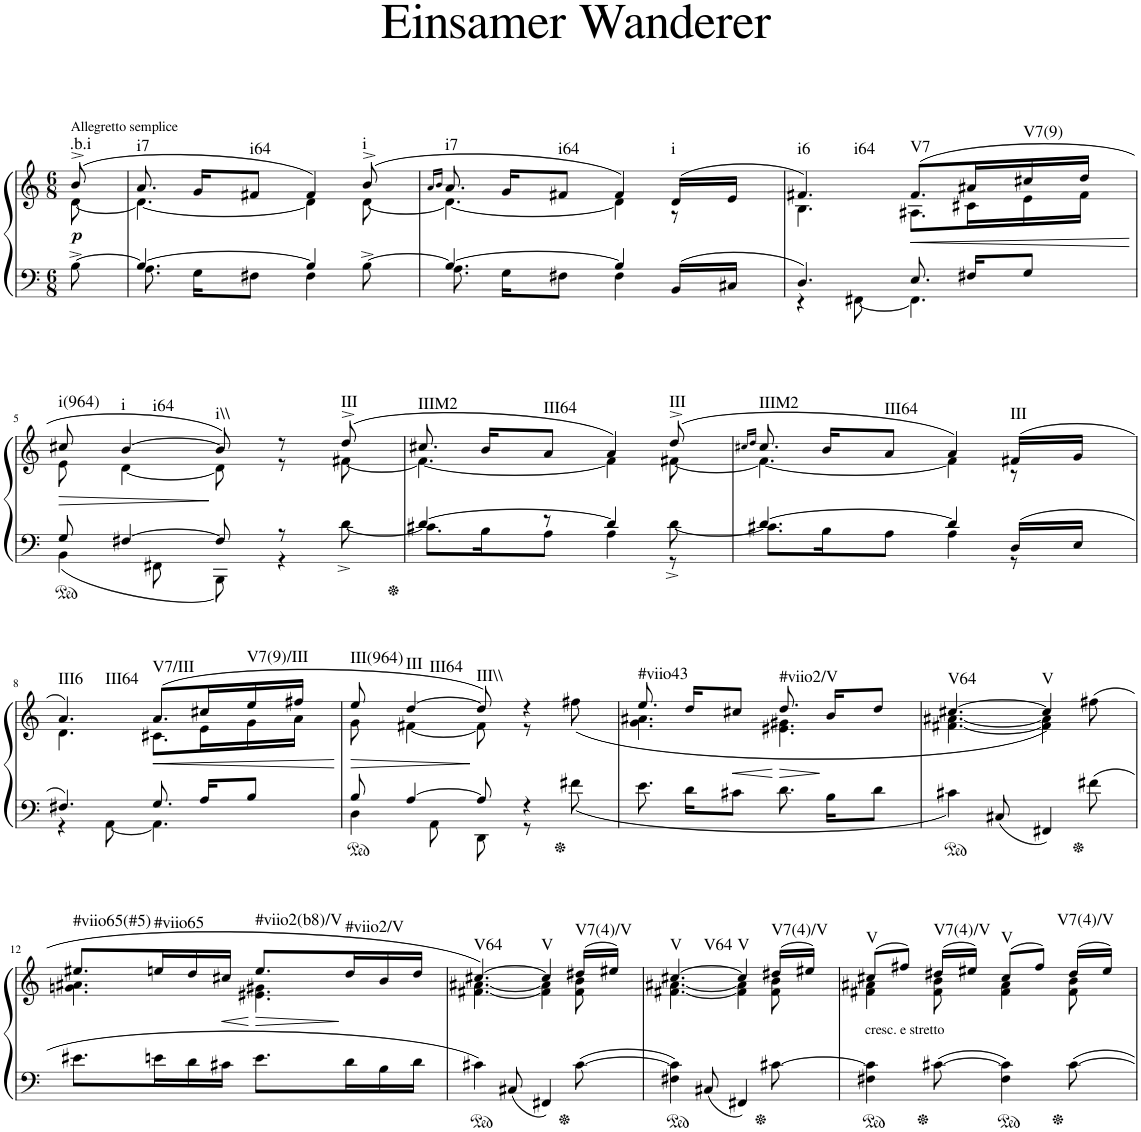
**kern	**kern	**dynam	**harte
*part1	*part1	*part1	*part1
*staff2	*staff1	*staff1/2	*
*I"Piano	*	*	*
*I'Pno.	*	*	*
*clefF4	*clefG2	*	*
*k[]	*k[]	*	*
*M6/8	*M6/8	*	*
=1	=1	=1	=1
*	*^	*	*
!	!LO:TX:a:t=Allegretto semplice	!	!	!
!	!	!	!LO:DY:b	!LO:H:kt=.b.i
[8B^\	(8b^/	[8d\	p	N
=2	=2	=2	=2	=2
*^	*	*	*	*
!	!	!	!	!	!LO:H:kt=i7
4.B/_	8.A\	8.a/	4.d\_	.	N
.	16G\KL	16g/KL	.	.	.
!	!	!	!	!	!LO:H:kt=i64
.	8F#X\J	8f#X/J	.	.	N
4B/]	4F#\	4f#/)	4d\]	.	.
!	!	!	!	!	!LO:H:kt=i
[8B^\	8ryy	(8b^/	[8d\	.	N
=3	=3	=3	=3	=3	=3
.	.	16qa/LL	.	.	.
.	.	16qb/JJ	.	.	.
!	!	!	!	!	!LO:H:kt=i7
4.B/_	8.A\	8.a/	4.d\_	.	N
.	16G\KL	16g/KL	.	.	.
!	!	!	!	!	!LO:H:kt=i64
.	8F#X\J	8f#X/J	.	.	N
4B/]	4F#\	4f#/)	4d\]	.	.
!	!	!	!	!	!LO:H:kt=i
16BB/LL	8ryy	(16d/LL	8r	.	N
16C#X/JJ	.	16e/JJ	.	.	.
=4	=4	=4	=4	=4	=4
!	!	!	!	!	!LO:H:n=1:kt=i6
!	!	!	!	!	!LO:H:n=2:kt=i64
4.D/	4r	4.f#X/)	4.B\	.	N N
.	[8FF#X\	.	.	.	.
!	!	!	!	!LO:HP:b	!LO:H:kt=V7
8.E/	4.FF#\]	(8.f#/L	8.A#X\L	<	N
16F#X/KL	.	16a#X/L	16c#X\L	.	.
!	!	!	!	!	!LO:H:kt=V7(9)
8G/J	.	16cc#X/	16e\	.	N
.	.	16dd/JJ	16f#\JJ	.	.
*v	*v	*	*	*	*
*	*v	*v	*	*
.	.	[	.
!!LO:LB:g=z
=5	=5	=5	=5
*^	*	*	*
!	!	!	!LO:HP:b	!LO:H:kt=i(964)
*	*	*^	*	*
8G/	4BB\	8cc#X/	8e\	>	N
!	!	!	!	!	!LO:H:n=1:kt=i
!	!	!	!	!	!LO:H:n=2:kt=i64
[4F#X/	.	[4b/	[4d\	.	N N
.	8FF#X\	.	.	.	.
!	!	!	!	!	!LO:H:kt=i\\
8F#/]	8BBB\	8b/])	8d\]	]	N
8r	4r	8r	8r	.	.
!	!	!	!	!	!LO:H:kt=III
[8d^\	.	(8dd^/	[8f#X\	.	N
=6	=6	=6	=6	=6	=6
!	!	!	!	!	!LO:H:kt=IIIM2
4d/_	8.c#X\L	8.cc#X/	4.f#\_	.	N
.	16B\K	16b/KL	.	.	.
!	!	!	!	!	!LO:H:kt=III64
8r	8A\J	8a/J	.	.	N
4d/]	4A\	4a/)	4f#\]	.	.
!	!	!	!	!	!LO:H:kt=III
[8d^\	8r	(8dd^/	[8f#X\	.	N
=7	=7	=7	=7	=7	=7
.	.	16qcc#X/LL	.	.	.
.	.	16qdd/JJ	.	.	.
!	!	!	!	!	!LO:H:kt=IIIM2
4.d/_	8.c#X\L	8.cc#/	4.f#\_	.	N
.	16B\K	16b/KL	.	.	.
!	!	!	!	!	!LO:H:kt=III64
.	8A\J	8a/J	.	.	N
4d/]	4A\	4a/)	4f#\]	.	.
!	!	!	!	!	!LO:H:kt=III
16D/LL	8r	(16f#X/LL	8r	.	N
16E/JJ	.	16g/JJ	.	.	.
!!LO:LB:g=z	!!
=8	=8	=8	=8	=8	=8
!	!	!	!	!	!LO:H:n=1:kt=III6
!	!	!	!	!	!LO:H:n=2:kt=III64
4.F#X/	4r	4.a/)	4.d\	.	N N
.	[8AA\	.	.	.	.
!	!	!	!	!LO:HP:b	!LO:H:kt=V7/III
8.G/	4.AA\]	(8.a/L	8.c#X\L	<	N
16A/KL	.	16cc#X/L	16e\L	.	.
!	!	!	!	!	!LO:H:kt=V7(9)/III
8B/J	.	16ee/	16g\	.	N
.	.	16ff#X/JJ	16a\JJ	.	.
*v	*v	*	*	*	*
*	*v	*v	*	*
.	.	[	.
=9	=9	=9	=9
*^	*	*	*
!	!	!	!LO:HP:b	!LO:H:kt=III(964)
*	*	*^	*	*
8B/	4D\	8ee/	8g\	>	N
!	!	!	!	!	!LO:H:n=1:kt=III
!	!	!	!	!	!LO:H:n=2:kt=III64
[4A/	.	[4dd/	[4f#X\	.	N N
.	8AA\	.	.	.	.
!	!	!	!	!	!LO:H:kt=III\\
8A/]	8DD\	8dd/])	8f#\]	]	N
4r	8r	4r	8r	.	.
.	8f#X\	.	(8ff#X\	.	.
=10	=10	=10	=10	=10	=10
!	!	!	!	!	!LO:H:kt=#viio43
*v	*v	*	*	*	*
8.e\	8.ee/	4.g\ 4.a#X\	.	N
16d\KL	16dd/KL	.	.	.
!	!	!	!LO:HP:b	!
8c#X\J	8cc#X/J	.	<	.
!	!	!	!LO:HP:n=1:b	!LO:H:kt=#viio2/V
8.d\	8.dd/	4.e#X\ 4.g#X\	[ >	N
16B\KL	16b/KL	.	]	.
8d\J	8dd/J	.	.	.
=11	=11	=11	=11	=11
!	!	!	!	!LO:H:kt=V64
4c#X\	[4.cc#X/	[4.f#X\ [4.a#X\	.	N
8C#X/	.	.	.	.
!	!	!	!	!LO:H:kt=V
4FF#X/	4cc#/])	4f#\] 4a#\]	.	N
8f#X\	(8ff#X\	8ryy	.	.
!!LO:LB:g=z	!!
=12	=12	=12	=12	=12
!	!	!	!	!LO:H:kt=#viio65(#5)
8.e#X\L	8.ee#X/L	4.gn\ 4.a#X\	.	N
!	!	!	!	!LO:H:kt=#viio65
16en\L	16een/L	.	.	N
16d\	16dd/	.	.	.
!	!	!	!LO:HP:b	!
16c#X\JJ	16cc#X/JJ	.	<	.
!	!	!	!LO:HP:n=1:b	!LO:H:kt=#viio2(b8)/V
8.e\L	8.ee/L	4.e#X\ 4.g#X\	[ >	N
!	!	!	!	!LO:H:kt=#viio2/V
16d\L	16dd/L	.	]	N
16B\	16b/	.	.	.
16d\JJ	16dd/JJ	.	.	.
=13	=13	=13	=13	=13
!	!	!	!	!LO:H:kt=V64
4c#X\	[4.cc#X/)	[4.f#X\ [4.a#X\	.	N
8C#X/	.	.	.	.
!	!	!	!	!LO:H:kt=V
4FF#X/	4cc#/]	4f#\] 4a#\]	.	N
!	!	!	!	!LO:H:kt=V7(4)/V
[8c#\	(16dd#X/LL	8f#\ 8b\	.	N
.	16ee#X/JJ)	.	.	.
=14	=14	=14	=14	=14
!	!	!	!	!LO:H:n=1:kt=V
!	!	!	!	!LO:H:n=2:kt=V64
4F#X\ 4c#\]	[4.cc#X/	[4.f#X\ [4.a#X\	.	N N
8C#X/	.	.	.	.
!	!	!	!	!LO:H:kt=V
4FF#X/	4cc#/]	4f#\] 4a#\]	.	N
!	!	!	!	!LO:H:kt=V7(4)/V
[8c#X\	(16dd#X/LL	8f#\ 8b\	.	N
.	16ee#X/JJ)	.	.	.
=15	=15	=15	=15	=15
!	!LO:TX:b:t=cresc. e stretto	!	!	!LO:H:kt=V
4F#X\ 4c#\]	(8cc#X/L	4f#X\ 4a#X\	.	N
.	8ff#X/J)	.	.	.
!	!	!	!	!LO:H:kt=V7(4)/V
[8c#X\	(16dd#X/LL	8f#\ 8b\	.	N
.	16ee#X/JJ)	.	.	.
!	!	!	!	!LO:H:kt=V
4F#\ 4c#\]	(8cc#/L	4f#\ 4a#\	.	N
.	8ff#/J)	.	.	.
!	!	!	!	!LO:H:kt=V7(4)/V
[8c#\	(16dd#/LL	8f#\ 8b\	.	N
.	16ee#/JJ)	.	.	.
*	*v	*v	*	*
=	=	=	=
*-	*-	*-	*-
